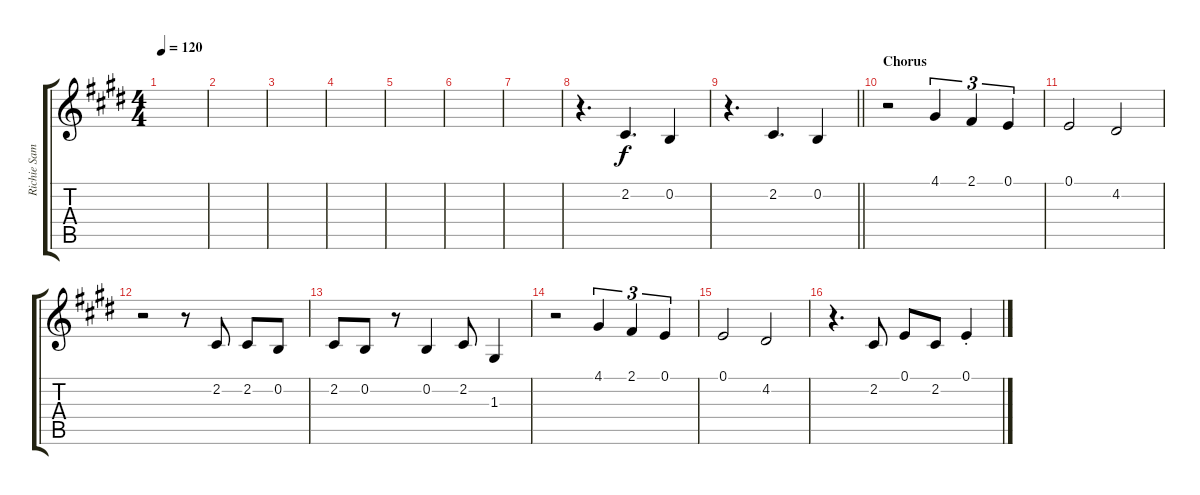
\track ("Richie Sambora (Backing Vocals)" "Richie Sam") {instrument trumpet}
\staff {score tabs}
\tuning (E4 B3 G3 D3 A2 E2) {hide}
\ts (4 4)
\tempo 120
\clef g2
\ks c#minor
|
|
|
|
|
|
|
r.4{d} 2.2.4{d} 0.2.4 |
\barLineRight lightlight
r.4{d} 2.2.4{d} 0.2.4 |
\section ("" "Chorus")
r.2{balance 16} 4.1.4{tu (3 2)} 2.1.4{tu (3 2)} 0.1.4{tu (3 2)} |
0.1.2 4.2.2 |
r.2 r.8 2.2.8 2.2.8 0.2.8 |
2.2.8 0.2.8 r.8 0.2.4 2.2.8 1.3.4 |
r.2{balance 13} 4.1.4{tu (3 2)} 2.1.4{tu (3 2)} 0.1.4{tu (3 2)} |
0.1.2 4.2.2 |
r.4{d} 2.2.8 0.1.8 2.2.8 0.1{st}.4
